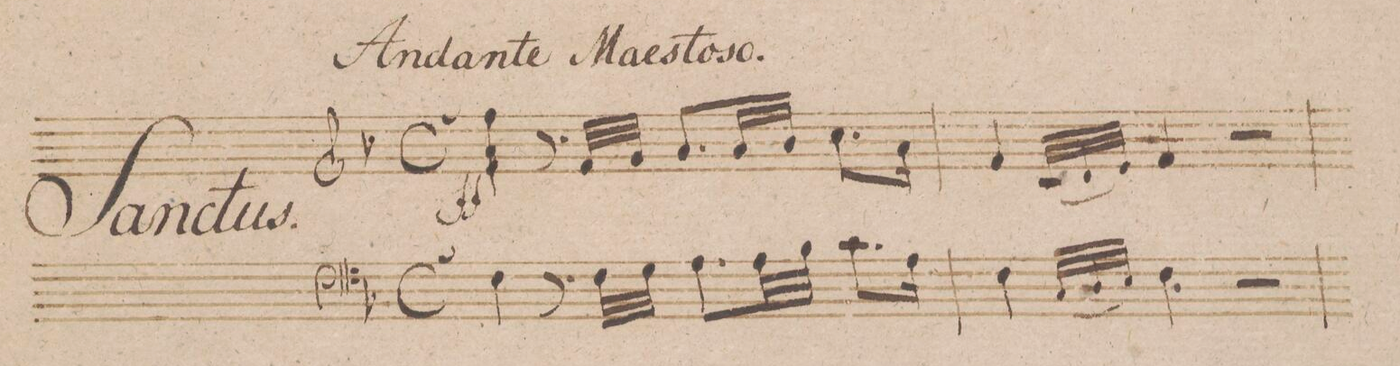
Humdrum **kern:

**kern	**dynam
*I"Organo.	*
*clefF4	*
*k[b-]	*
*met(c)	*
*M4/4	*
4F\	.
8.r	.
32F\LLL	.
32G\JJJ	.
8.A\L	.
32A\LL	.
32B-\JJJ	.
8.c\L	.
16A\Jk	.
=2	=2
4F\	.
(32qqC/LLL	.
32qqD/	.
32qqE/JJJ)	.
4F\	.
2r	.
=3	=3
*-	*-
